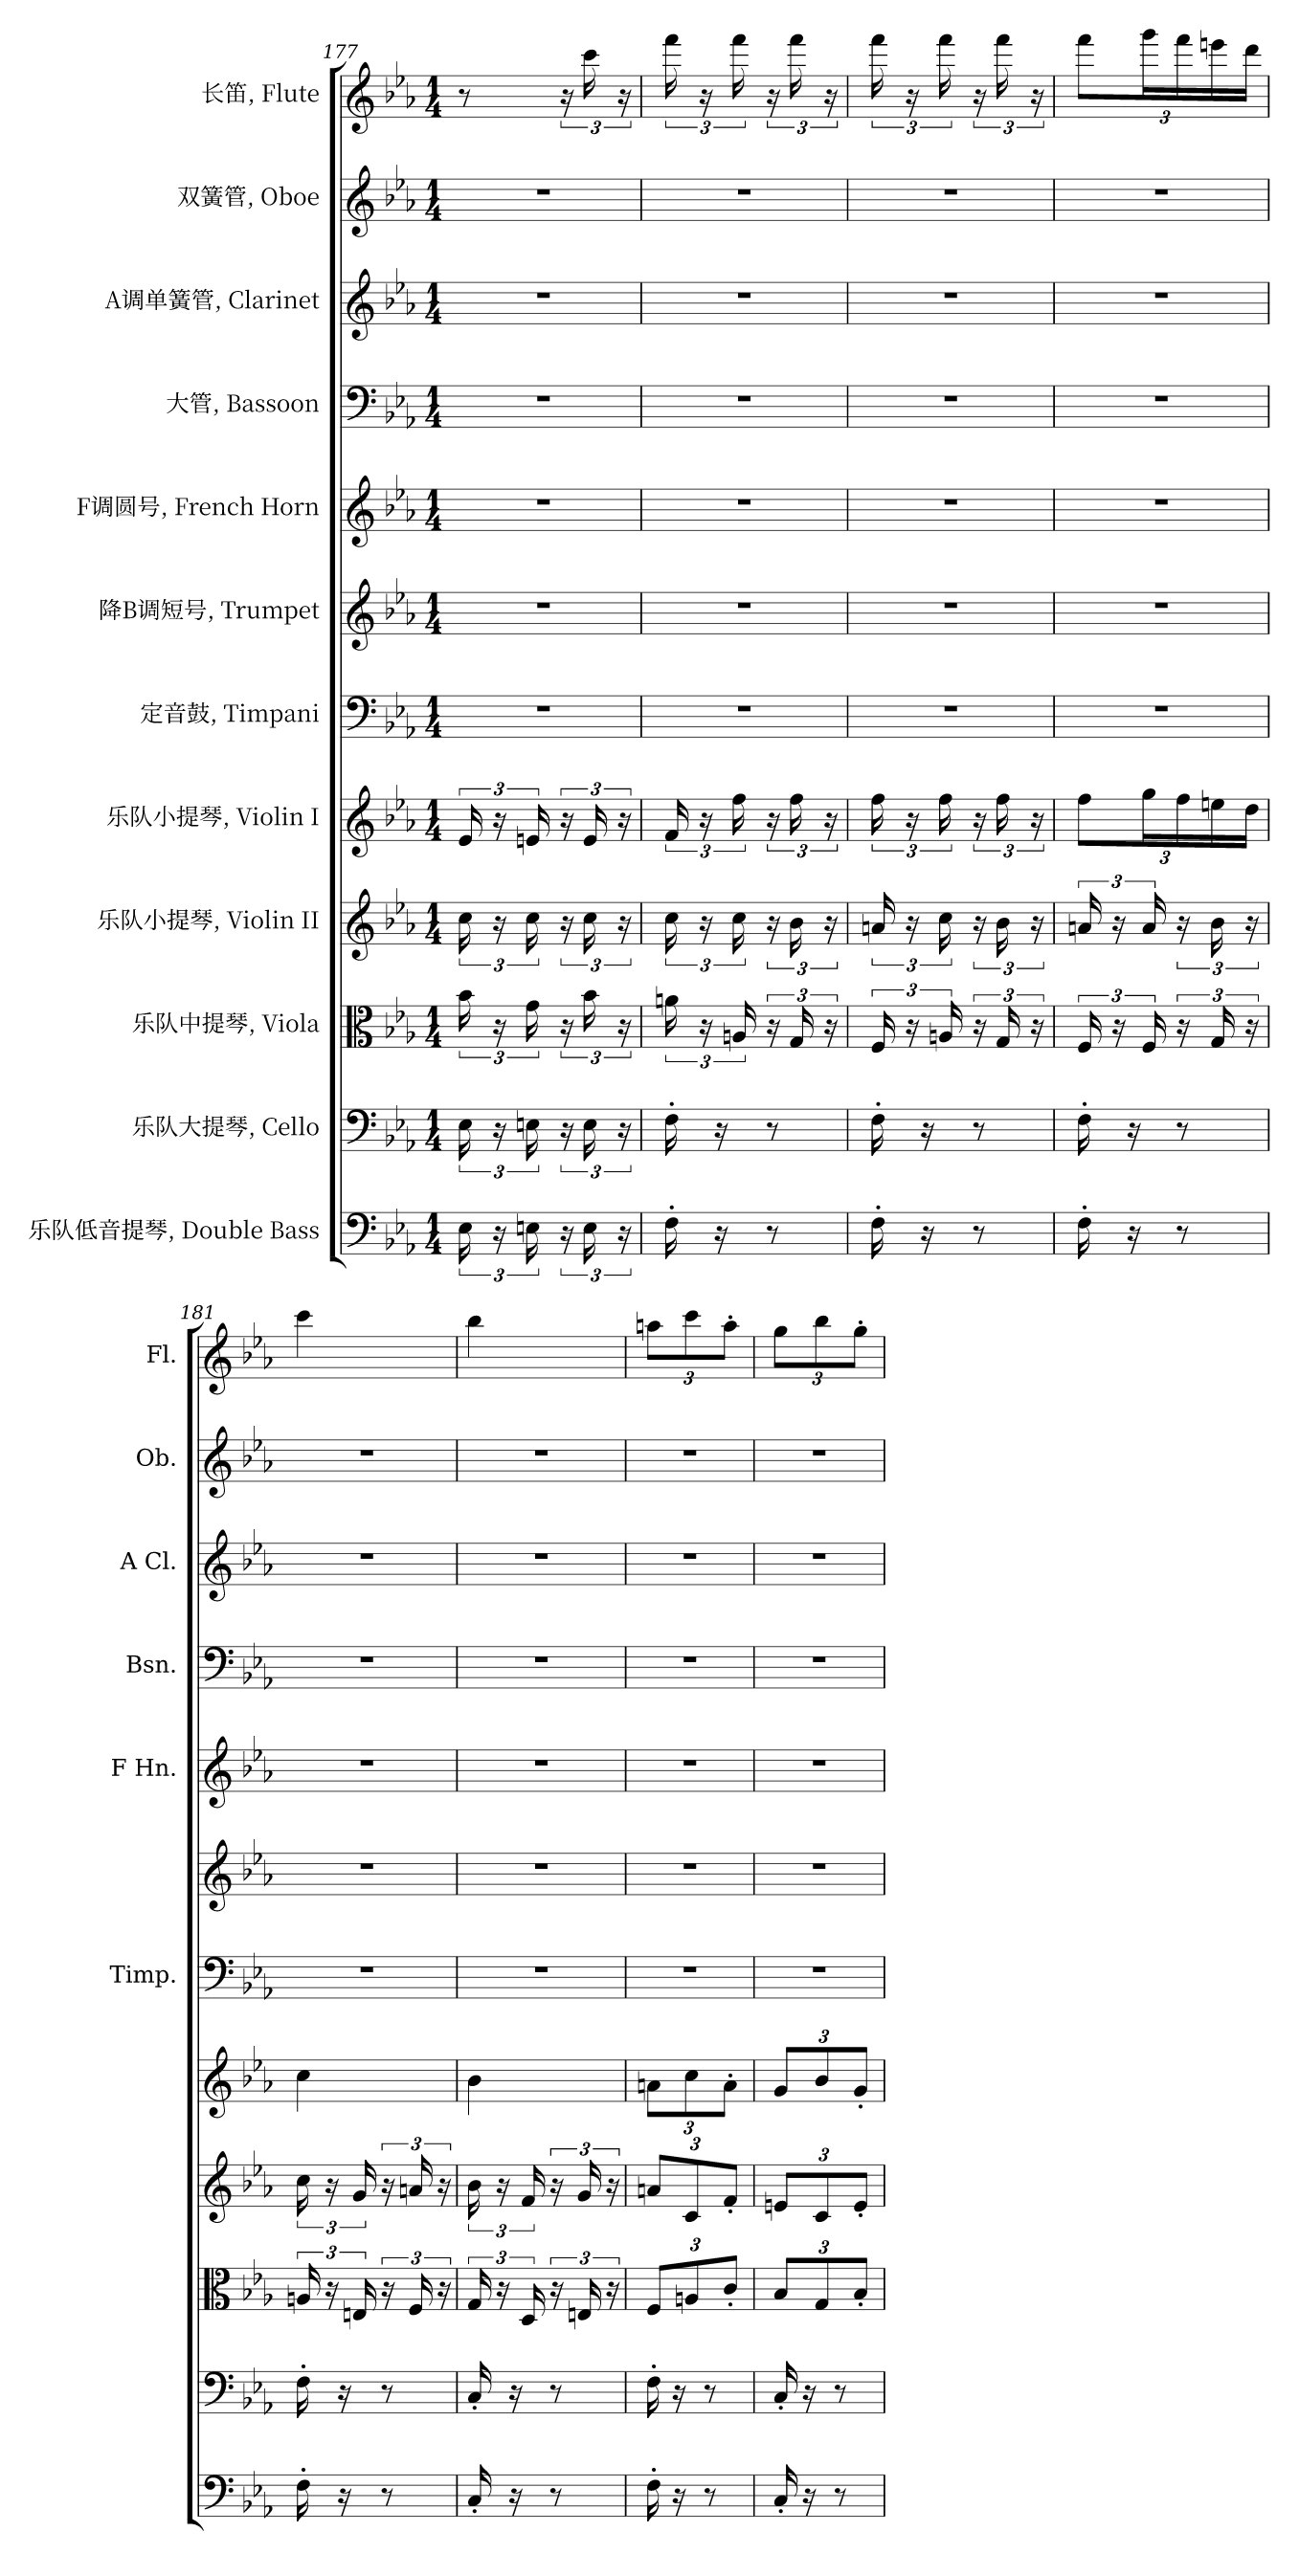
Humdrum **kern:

**kern	**kern	**kern	**kern	**kern	**kern	**kern	**kern	**kern	**kern	**kern	**kern
*part12	*part11	*part10	*part9	*part8	*part7	*part6	*part5	*part4	*part3	*part2	*part1
*staff12	*staff11	*staff10	*staff9	*staff8	*staff7	*staff6	*staff5	*staff4	*staff3	*staff2	*staff1
*I"乐队低音提琴, Double Bass	*I"乐队大提琴, Cello	*I"乐队中提琴, Viola	*I"乐队小提琴, Violin II	*I"乐队小提琴, Violin I	*I"定音鼓, Timpani	*I"降B调短号, Trumpet	*I"F调圆号, French Horn	*I"大管, Bassoon	*I"A调单簧管, Clarinet	*I"双簧管, Oboe	*I"长笛, Flute
*	*	*	*	*	*I'Timp.	*	*I'F Hn.	*I'Bsn.	*I'A Cl.	*I'Ob.	*I'Fl.
!!LO:PB:g=z
*clefF4	*clefF4	*clefC3	*clefG2	*clefG2	*clefF4	*clefG2	*clefG2	*clefF4	*clefG2	*clefG2	*clefG2
*ITrd7c12	*	*	*	*	*	*ITrd1c2	*ITrd4c7	*	*ITrd2c3	*	*
*k[b-e-a-]	*k[b-e-a-]	*k[b-e-a-]	*k[b-e-a-]	*k[b-e-a-]	*k[b-e-a-]	*k[b-e-a-d-g-]	*k[b-e-a-d-]	*k[b-e-a-]	*k[]	*k[b-e-a-]	*k[b-e-a-]
*M1/4	*M1/4	*M1/4	*M1/4	*M1/4	*M1/4	*M1/4	*M1/4	*M1/4	*M1/4	*M1/4	*M1/4
=177	=177	=177	=177	=177	=177	=177	=177	=177	=177	=177	=177
24EE-\	24E-\	24b-\	24cc\	24e-/	4r	4r	4r	4r	4r	4r	8r
24r	24r	24r	24r	24r	.	.	.	.	.	.	.
24EEn\	24En\	24g\	24cc\	24en/	.	.	.	.	.	.	.
24r	24r	24r	24r	24r	.	.	.	.	.	.	24r
24EE\	24E\	24b-\	24cc\	24e/	.	.	.	.	.	.	24ccc\
24r	24r	24r	24r	24r	.	.	.	.	.	.	24r
=178	=178	=178	=178	=178	=178	=178	=178	=178	=178	=178	=178
16FF'\	16F'\	24an\	24cc\	24f/	4r	4r	4r	4r	4r	4r	24fff\
.	.	24r	24r	24r	.	.	.	.	.	.	24r
16r	16r	.	.	.	.	.	.	.	.	.	.
.	.	24An/	24cc\	24ff\	.	.	.	.	.	.	24fff\
8r	8r	24r	24r	24r	.	.	.	.	.	.	24r
.	.	24G/	24b-\	24ff\	.	.	.	.	.	.	24fff\
.	.	24r	24r	24r	.	.	.	.	.	.	24r
=179	=179	=179	=179	=179	=179	=179	=179	=179	=179	=179	=179
16FF'\	16F'\	24F/	24an/	24ff\	4r	4r	4r	4r	4r	4r	24fff\
.	.	24r	24r	24r	.	.	.	.	.	.	24r
16r	16r	.	.	.	.	.	.	.	.	.	.
.	.	24An/	24cc\	24ff\	.	.	.	.	.	.	24fff\
8r	8r	24r	24r	24r	.	.	.	.	.	.	24r
.	.	24G/	24b-\	24ff\	.	.	.	.	.	.	24fff\
.	.	24r	24r	24r	.	.	.	.	.	.	24r
=180	=180	=180	=180	=180	=180	=180	=180	=180	=180	=180	=180
*	*	*	*	*Xbrackettup	*	*	*	*	*	*	*Xbrackettup
16FF'\	16F'\	24F/	24an/	12ff\L	4r	4r	4r	4r	4r	4r	12fff\L
.	.	24r	24r	.	.	.	.	.	.	.	.
16r	16r	.	.	.	.	.	.	.	.	.	.
.	.	24F/	24a/	24gg\L	.	.	.	.	.	.	24ggg\L
8r	8r	24r	24r	24ff\	.	.	.	.	.	.	24fff\
.	.	24G/	24b-\	24een\	.	.	.	.	.	.	24eeen\
.	.	24r	24r	24dd\JJ	.	.	.	.	.	.	24ddd\JJ
!!LO:PB:g=z
=181	=181	=181	=181	=181	=181	=181	=181	=181	=181	=181	=181
16FF'\	16F'\	24An/	24cc\	4cc\	4r	4r	4r	4r	4r	4r	4ccc\
.	.	24r	24r	.	.	.	.	.	.	.	.
16r	16r	.	.	.	.	.	.	.	.	.	.
.	.	24En/	24g/	.	.	.	.	.	.	.	.
8r	8r	24r	24r	.	.	.	.	.	.	.	.
.	.	24F/	24an/	.	.	.	.	.	.	.	.
.	.	24r	24r	.	.	.	.	.	.	.	.
=182	=182	=182	=182	=182	=182	=182	=182	=182	=182	=182	=182
16CC'/	16C'/	24G/	24b-\	4b-\	4r	4r	4r	4r	4r	4r	4bb-\
.	.	24r	24r	.	.	.	.	.	.	.	.
16r	16r	.	.	.	.	.	.	.	.	.	.
.	.	24D/	24f/	.	.	.	.	.	.	.	.
8r	8r	24r	24r	.	.	.	.	.	.	.	.
.	.	24En/	24g/	.	.	.	.	.	.	.	.
.	.	24r	24r	.	.	.	.	.	.	.	.
=183	=183	=183	=183	=183	=183	=183	=183	=183	=183	=183	=183
*	*	*Xbrackettup	*Xbrackettup	*	*	*	*	*	*	*	*
16FF'\	16F'\	12F/L	12an/L	12an\L	4r	4r	4r	4r	4r	4r	12aan\L
16r	16r	.	.	.	.	.	.	.	.	.	.
.	.	12An/	12c/	12cc\	.	.	.	.	.	.	12ccc\
8r	8r	.	.	.	.	.	.	.	.	.	.
.	.	12c'/J	12f'/J	12a'\J	.	.	.	.	.	.	12aa'\J
=184	=184	=184	=184	=184	=184	=184	=184	=184	=184	=184	=184
16CC'/	16C'/	12B-/L	12en/L	12g/L	4r	4r	4r	4r	4r	4r	12gg\L
16r	16r	.	.	.	.	.	.	.	.	.	.
.	.	12G/	12c/	12b-/	.	.	.	.	.	.	12bb-\
8r	8r	.	.	.	.	.	.	.	.	.	.
.	.	12B-'/J	12e'/J	12g'/J	.	.	.	.	.	.	12gg'\J
=	=	=	=	=	=	=	=	=	=	=	=
*-	*-	*-	*-	*-	*-	*-	*-	*-	*-	*-	*-
